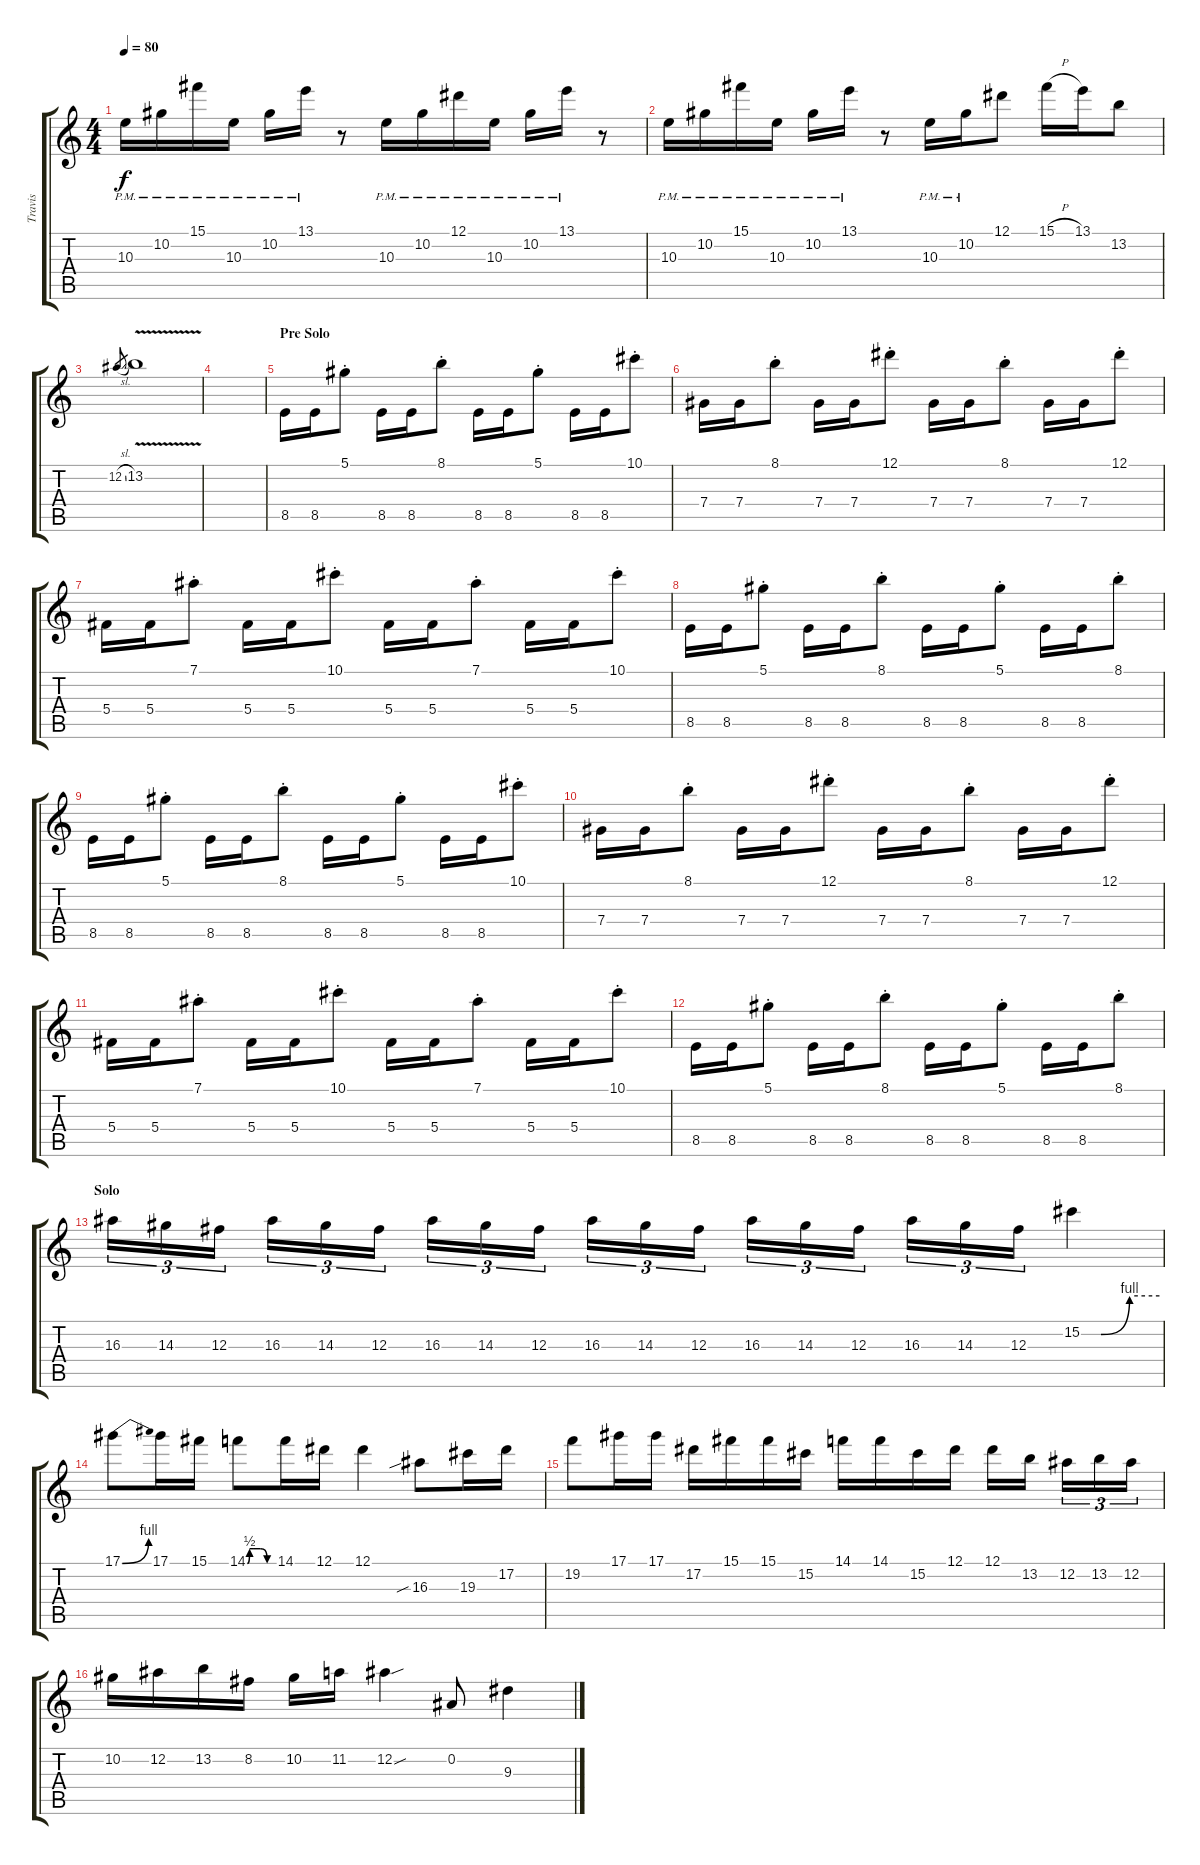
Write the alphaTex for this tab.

\track ("Travis" "Travis") {instrument overdrivenguitar}
\staff {score tabs}
\tuning (Eb4 Bb3 Gb3 Db3 Ab2 Eb2) {hide}
\ts (4 4)
\tempo 80
\clef g2
\ks c
10.3{pm}.16{dy f} 10.2{pm}.16 15.1{pm}.16 10.3{pm}.16 10.2{pm}.16 13.1{pm}.16 r.8 10.3{pm}.16 10.2{pm}.16 12.1{pm}.16 10.3{pm}.16 10.2{pm}.16 13.1{pm}.16 r.8 |
10.3{pm}.16 10.2{pm}.16 15.1{pm}.16 10.3{pm}.16 10.2{pm}.16 13.1{pm}.16 r.8 10.3{pm}.16 10.2{pm}.16 12.1.8 15.1{h}.16 13.1.16 13.2.8 |
12.2{sl}.8{gr} 13.2{v}.1 |
|
\section ("" "Pre Solo")
8.5.16 8.5.16 5.1{st}.8 8.5.16 8.5.16 8.1{st}.8 8.5.16 8.5.16 5.1{st}.8 8.5.16 8.5.16 10.1{st}.8 |
7.4.16 7.4.16 8.1{st}.8 7.4.16 7.4.16 12.1{st}.8 7.4.16 7.4.16 8.1{st}.8 7.4.16 7.4.16 12.1{st}.8 |
5.4.16 5.4.16 7.1{st}.8 5.4.16 5.4.16 10.1{st}.8 5.4.16 5.4.16 7.1{st}.8 5.4.16 5.4.16 10.1{st}.8 |
8.5.16 8.5.16 5.1{st}.8 8.5.16 8.5.16 8.1{st}.8 8.5.16 8.5.16 5.1{st}.8 8.5.16 8.5.16 8.1{st}.8 |
8.5.16 8.5.16 5.1{st}.8 8.5.16 8.5.16 8.1{st}.8 8.5.16 8.5.16 5.1{st}.8 8.5.16 8.5.16 10.1{st}.8 |
7.4.16 7.4.16 8.1{st}.8 7.4.16 7.4.16 12.1{st}.8 7.4.16 7.4.16 8.1{st}.8 7.4.16 7.4.16 12.1{st}.8 |
5.4.16 5.4.16 7.1{st}.8 5.4.16 5.4.16 10.1{st}.8 5.4.16 5.4.16 7.1{st}.8 5.4.16 5.4.16 10.1{st}.8 |
8.5.16 8.5.16 5.1{st}.8 8.5.16 8.5.16 8.1{st}.8 8.5.16 8.5.16 5.1{st}.8 8.5.16 8.5.16 8.1{st}.8 |
\section ("" "Solo")
16.3.16{tu (3 2) volume 16} 14.3.16{tu (3 2)} 12.3.16{tu (3 2)} 16.3.16{tu (3 2)} 14.3.16{tu (3 2)} 12.3.16{tu (3 2)} 16.3.16{tu (3 2)} 14.3.16{tu (3 2)} 12.3.16{tu (3 2)} 16.3.16{tu (3 2)} 14.3.16{tu (3 2)} 12.3.16{tu (3 2)} 16.3.16{tu (3 2)} 14.3.16{tu (3 2)} 12.3.16{tu (3 2)} 16.3.16{tu (3 2)} 14.3.16{tu (3 2)} 12.3.16{tu (3 2)} 15.2{be (custom 0 0 15 0 37 4 60 4)}.4 |
17.1{be (bend 0 0 60 4)}.8 17.1.16 15.1.16 14.1{be (custom 0 0 5 2 15 2 30 2 45 0 60 0)}.8 14.1.16 12.1.16 12.1.4 16.3{sib}.8 19.3.16 17.2.16 |
19.2.8 17.1.16 17.1.16 17.2.16 15.1.16 15.1.16 15.2.16 14.1.16 14.1.16 15.2.16 12.1.16 12.1.16 13.2.16 12.2.16{tu (3 2)} 13.2.16{tu (3 2)} 12.2.16{tu (3 2)} |
10.2.16 12.2.16 13.2.16 8.2.16 10.2.16 11.2.16 12.2{sou}.4 0.2.8 9.3.4
